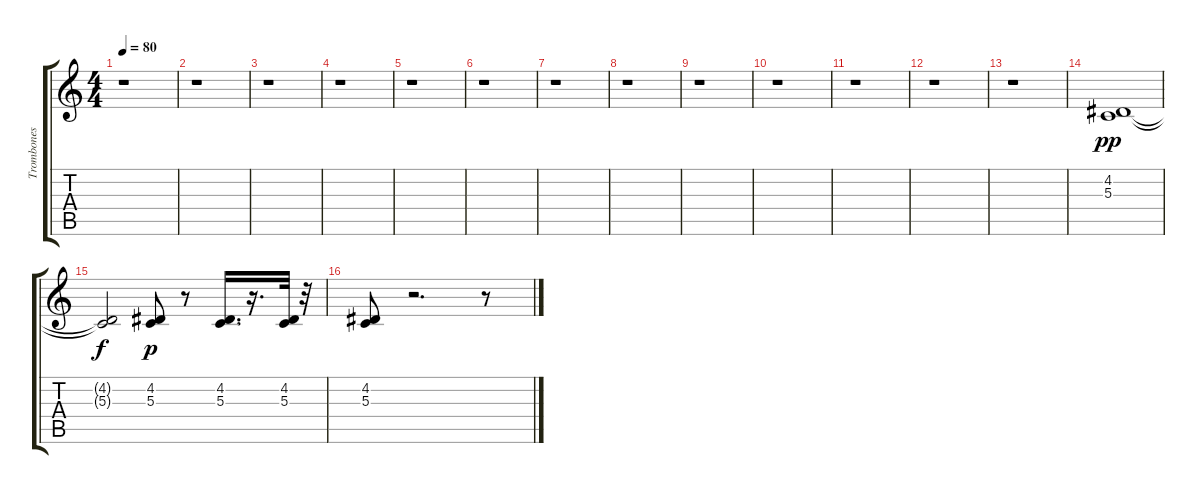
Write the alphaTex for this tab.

\track ("Trombones" "Trombones") {instrument pizzicatostrings}
\staff {score tabs}
\tuning (E4 B3 G3 D3 A2 E2) {hide}
\ts (4 4)
\tempo 80
\clef g2
\ks c
r.1{dy f} |
r.1 |
r.1 |
r.1 |
r.1 |
r.1 |
r.1 |
r.1 |
r.1 |
r.1 |
r.1 |
r.1 |
r.1 |
(4.2 5.3).1{dy pp} |
(4.2{t} 5.3{t}).2{dy f} (4.2 5.3).8{dy p} r.8 (4.2 5.3).16{d} r.16{d} (4.2 5.3).32 r.32 |
(4.2 5.3).8 r.2{d} r.8
